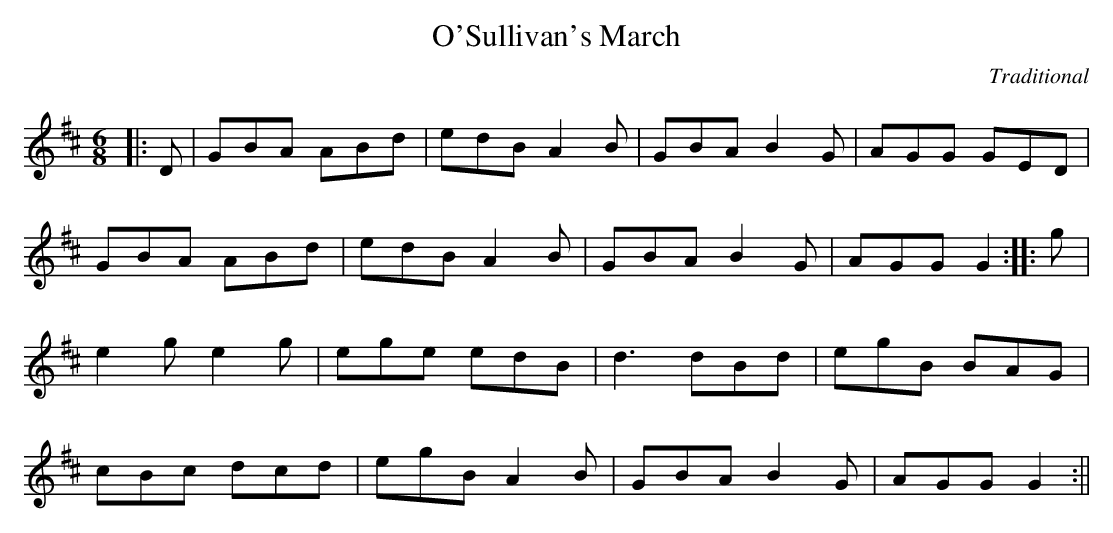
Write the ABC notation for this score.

X:1
T: O'Sullivan's March
C: Traditional
M: 6/8
L: 1/8
K: D
|:D|GBA ABd|edB A2B|GBA B2G|AGG GED|
GBA ABd|edB A2B|GBA B2G|AGG G2:||:g|
e2g e2g|ege edB|d3 dBd|egB BAG|
cBc dcd|egB A2B|GBA B2G|AGG G2:||
